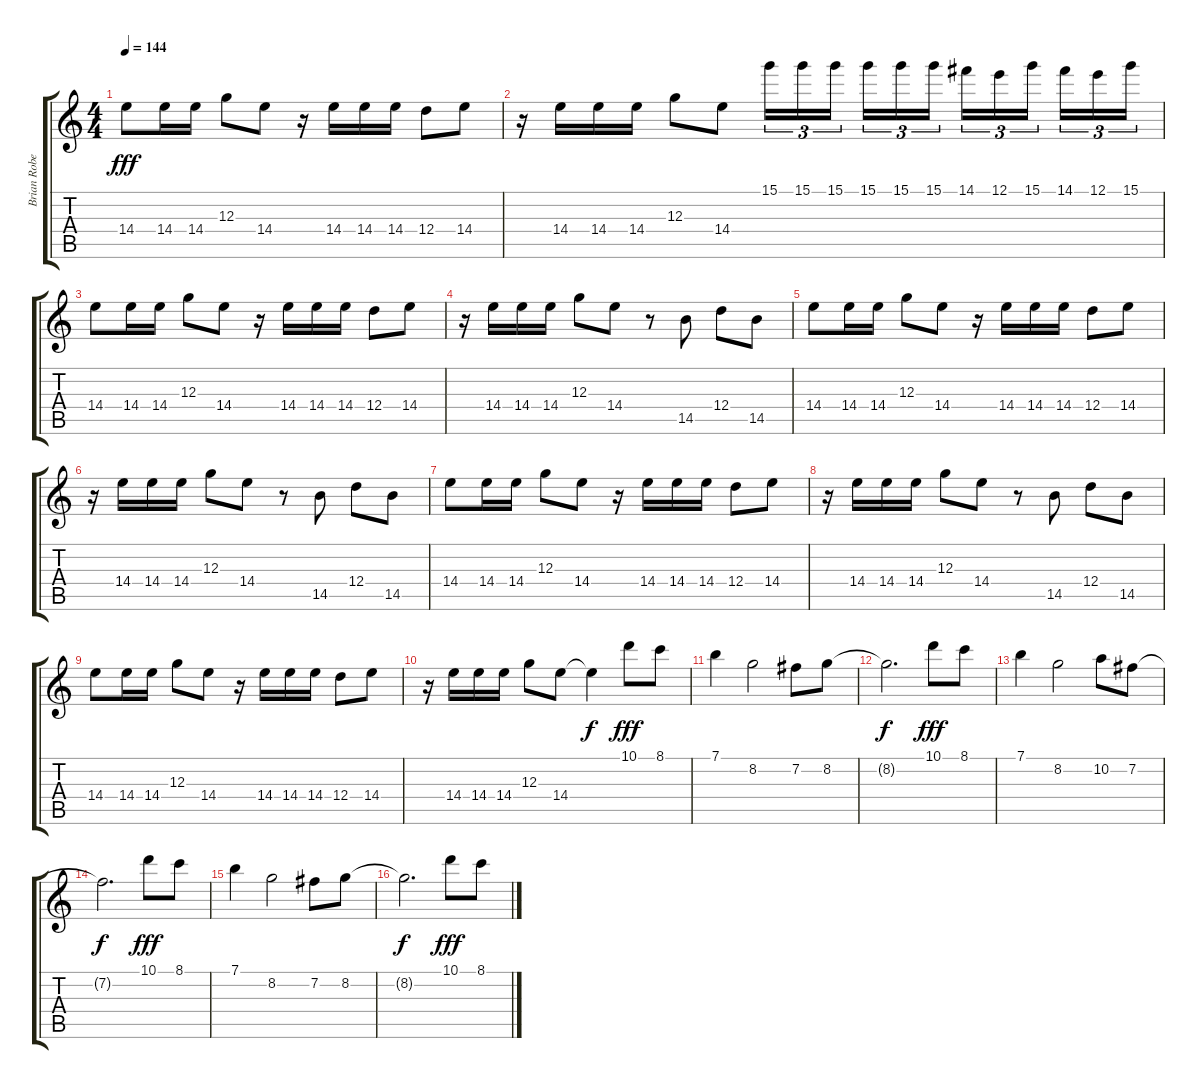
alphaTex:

\track ("Brian Robertson" "Brian Robe") {instrument overdrivenguitar}
\staff {score tabs}
\tuning (E4 B3 G3 D3 A2 E2) {hide}
\ts (4 4)
\tempo 144
\clef g2
\ks c
14.4.8{dy fff} 14.4.16 14.4.16 12.3.8 14.4.8 r.16 14.4.16 14.4.16 14.4.16 12.4.8 14.4.8 |
r.16 14.4.16 14.4.16 14.4.16 12.3.8 14.4.8 15.1.16{tu (3 2)} 15.1.16{tu (3 2)} 15.1.16{tu (3 2) beam splitsecondary} 15.1.16{tu (3 2)} 15.1.16{tu (3 2)} 15.1.16{tu (3 2)} 14.1.16{tu (3 2)} 12.1.16{tu (3 2)} 15.1.16{tu (3 2) beam splitsecondary} 14.1.16{tu (3 2)} 12.1.16{tu (3 2)} 15.1.16{tu (3 2)} |
14.4.8 14.4.16 14.4.16 12.3.8 14.4.8 r.16 14.4.16 14.4.16 14.4.16 12.4.8 14.4.8 |
r.16 14.4.16 14.4.16 14.4.16 12.3.8 14.4.8 r.8 14.5.8 12.4.8 14.5.8 |
14.4.8 14.4.16 14.4.16 12.3.8 14.4.8 r.16 14.4.16 14.4.16 14.4.16 12.4.8 14.4.8 |
r.16 14.4.16 14.4.16 14.4.16 12.3.8 14.4.8 r.8 14.5.8 12.4.8 14.5.8 |
14.4.8 14.4.16 14.4.16 12.3.8 14.4.8 r.16 14.4.16 14.4.16 14.4.16 12.4.8 14.4.8 |
r.16 14.4.16 14.4.16 14.4.16 12.3.8 14.4.8 r.8 14.5.8 12.4.8 14.5.8 |
14.4.8 14.4.16 14.4.16 12.3.8 14.4.8 r.16 14.4.16 14.4.16 14.4.16 12.4.8 14.4.8 |
r.16 14.4.16 14.4.16 14.4.16 12.3.8 14.4.8 14.4{t}.4{dy f} 10.1.8{dy fff} 8.1.8 |
7.1.4 8.2.2 7.2.8 8.2.8 |
8.2{t}.2{d dy f} 10.1.8{dy fff} 8.1.8 |
7.1.4 8.2.2 10.2.8 7.2.8 |
7.2{t}.2{d dy f} 10.1.8{dy fff} 8.1.8 |
7.1.4 8.2.2 7.2.8 8.2.8 |
8.2{t}.2{d dy f} 10.1.8{dy fff} 8.1.8
